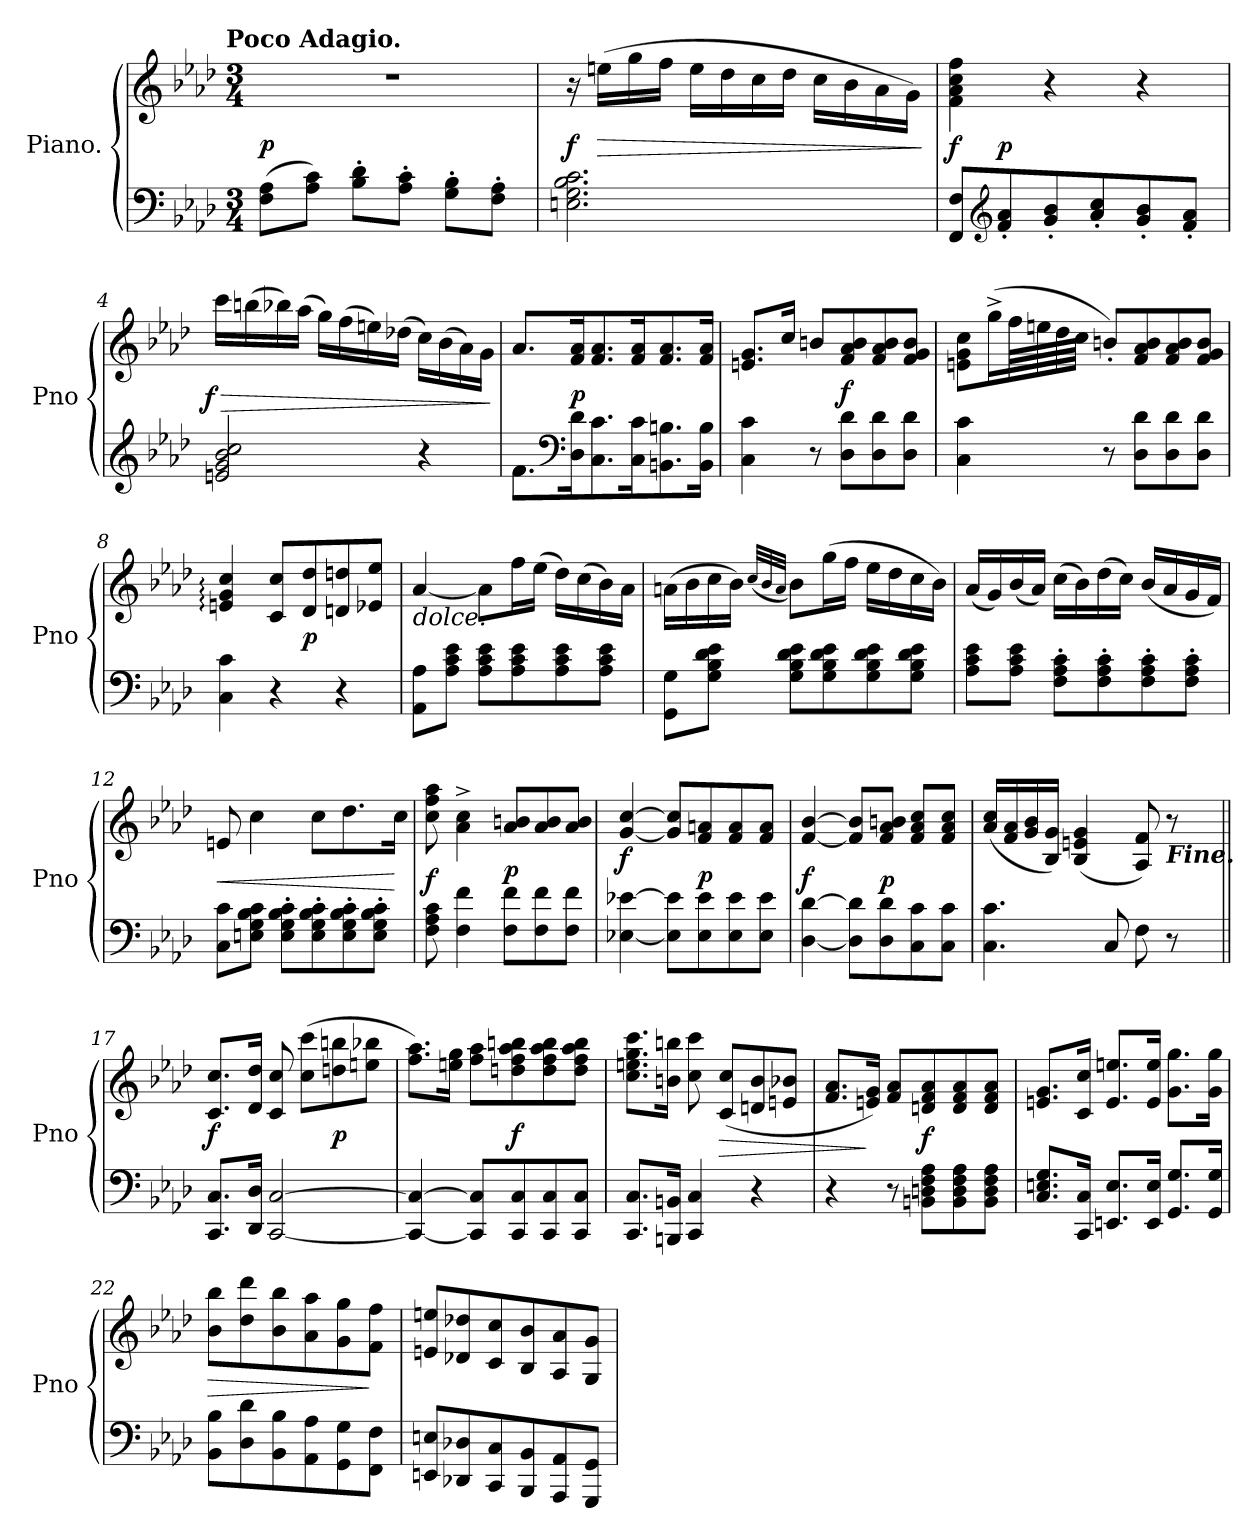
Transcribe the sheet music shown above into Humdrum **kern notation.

**kern	**kern	**dynam
*part1	*part1	*part1
*staff2	*staff1	*staff1/2
*I"Piano.	*	*
*I'Pno	*	*
*clefF4	*clefG2	*
*k[b-e-a-d-]	*k[b-e-a-d-]	*
*f:	*f:	*
!!LO:TX:omd:t=Poco Adagio.
*M3/4	*M3/4	*
=1	=1	=1
(8F\ 8A-\L	2.r	p
8A-\ 8c\J)	.	.
8B-'\ 8d-'\L	.	.
8A-'\ 8c'\J	.	.
8G'\ 8B-'\L	.	.
8F'\ 8A-'\J	.	.
=2	=2	=2
2.En\ 2.G\ 2.B-\ 2.c\	16r	f
.	(16een\LL	>
.	16gg\	.
.	16ff\JJ	.
.	16ee\LL	.
.	16dd-\	.
.	16cc\	.
.	16dd-\JJ	.
.	16cc\LL	.
.	16b-\	.
.	16a-\	.
.	16g\JJ)	.
.	.	]
=3	=3	=3
*	*^	*
8FF/ 8F/L	4f\ 4a-\ 4cc\ 4ff\	8ryy	f
*clefG2	*	*	*
8f'/ 8a-'/	.	2ryy	p
8g'/ 8b-'/	4r	.	.
8a-'/ 8cc'/	.	.	.
8g'/ 8b-'/	4r	.	.
8f'/ 8a-'/J	.	8ryy	.
=4	=4	=4	=4
!	!	!	!LO:DY:n=1:rj
*	*v	*v	*
2en/ 2g/ 2b-/ 2cc/	16ccc\LL	> f
.	(16bbn\	.
.	16bb-X\)	.
.	(16aa-\JJ	.
.	16gg\LL)	.
.	(16ff\	.
.	16een\)	.
.	(16dd-X\JJ	.
4r	16cc\LL)	.
.	(16b-\	.
.	16a-\)	.
.	16g\JJ	.
.	.	]
=5	=5	=5
8.f\L	8.a-/L	.
*clefF4	*	*
16D-\ 16d-\K	16f/ 16a-/K	p
8.C\ 8.c\	8.f/ 8.a-/	.
16C\ 16c\K	16f/ 16a-/K	.
8.BBn\ 8.Bn\	8.f/ 8.a-/	.
16BB\ 16B\Jk	16f/ 16a-/Jk	.
=6	=6	=6
4C\ 4c\	8.en/ 8.g/L	.
.	16cc/Jk	.
8r	8bn/L	.
8D-\ 8d-\L	8f/ 8a-/ 8b/	f
8D-\ 8d-\	8f/ 8a-/ 8b/	.
8D-\ 8d-\J	8f/ 8g/ 8b/J	.
=7	=7	=7
4C\ 4c\	8en\ 8g\ 8cc\L	.
.	(16gg^\L	.
.	64ff\LL	.
.	64een\	.
.	64dd-\	.
.	64cc\JJJJ	.
8r	8bn'>/L)	.
8D-\ 8d-\L	8f/ 8a-/ 8b/	.
8D-\ 8d-\	8f/ 8a-/ 8b/	.
8D-\ 8d-\J	8f/ 8g/ 8b/J	.
=8	=8	=8
4C\ 4c\	4en:/ 4g:/ 4cc:/	.
4r	8c/ 8cc/L	.
.	8d-/ 8dd-/	p
4r	8dn/ 8ddn/	.
.	8e-X/ 8ee-/J	.
=9	=9	=9
!	!LO:TX:b:i:t=dolce.	!
8AA-\ 8A-\L	[4a-/	.
8A-\ 8c\ 8e-\J	.	.
8A-\ 8c\ 8e-\L	8a-\L]	.
8A-\ 8c\ 8e-\	16ff\L	.
.	(16ee-\JJ	.
8A-\ 8c\ 8e-\	16dd-\LL)	.
.	(16cc\	.
8A-\ 8c\ 8e-\J	16b-\)	.
.	16a-\JJ	.
=10	=10	=10
8GG\ 8G\L	(16an\LL	.
.	16b-\	.
8G\ 8B-\ 8d-\ 8e-\J	16cc\	.
.	16b-\JJ)	.
.	(32qqcc/LLL	.
.	32qqb-/	.
.	32qqa/JJJ	.
8G\ 8B-\ 8d-\ 8e-\L	8b-\L)	.
8G\ 8B-\ 8d-\ 8e-\	(16gg\L	.
.	16ff\JJ	.
8G\ 8B-\ 8d-\ 8e-\	16ee-\LL	.
.	16dd-\	.
8G\ 8B-\ 8d-\ 8e-\J	16cc\	.
.	16b-\JJ)	.
=11	=11	=11
8A-\ 8c\ 8e-\L	(16a-/LL	.
.	16g/)	.
8A-\ 8c\ 8e-\J	(16b-/	.
.	16a-/JJ)	.
8F'\ 8A-'\ 8c'\L	(16cc\LL	.
.	16b-\)	.
8F'\ 8A-'\ 8c'\	(16dd-\	.
.	16cc\JJ)	.
8F'\ 8A-'\ 8c'\	(16b-/LL	.
.	16a-/	.
8F'\ 8A-'\ 8c'\J	16g/	.
.	16f/JJ)	.
=12	=12	=12
8C\ 8c\L	8en/	<
8En\ 8G\ 8B-\ 8c\J	4cc\	.
8E'\ 8G'\ 8B-'\ 8c'\L	.	.
8E'\ 8G'\ 8B-'\ 8c'\	8cc\L	.
8E'\ 8G'\ 8B-'\ 8c'\	8.dd-\	.
8E'\ 8G'\ 8B-'\ 8c'\J	.	.
.	16cc\Jk	[
=13	=13	=13
8F\ 8A-\ 8c\	8cc\ 8ff\ 8aa-\	f
4F\ 4f\	4a-^<\ 4cc^<\	.
8F\ 8f\L	8a-/ 8bn/L	p
8F\ 8f\	8a-/ 8b/	.
8F\ 8f\J	8a-/ 8b/J	.
=14	=14	=14
[4E-X\ [4e-X\	[4g/ [4cc/	f
8E-]\ 8e-]\L	8g]/ 8cc]/L	.
8E-\ 8e-\	8f/ 8an/	p
8E-\ 8e-\	8f/ 8a/	.
8E-\ 8e-\J	8f/ 8a/J	.
=15	=15	=15
[4D-\ [4d-\	[4f/ [4b-/	f
8D-]\ 8d-]\L	8f]/ 8b-]/L	.
8D-\ 8d-\	8f/ 8a-/ 8bn/J	p
8C\ 8c\	8f/ 8a-/ 8cc/L	.
8C\ 8c\J	8f/ 8a-/ 8cc/J	.
=16	=16	=16
4.C\ 4.c\	(16a-/ 16cc/LL	.
.	16f/ 16a-/	.
.	16g/ 16b-/	.
.	16B-/ 16g/JJ)	.
.	(4B-/ 4en/ 4g/	.
8C/	.	.
8F\	8A-/ 8f/)	.
!	!LO:TX:b:Bi:t=Fine.	!
8r	8r	.
=17||	=17||	=17||
8.CC/ 8.C/L	8.c/ 8.cc/L	f
16DD-/ 16D-/Jk	16d-/ 16dd-/Jk	.
[2CC/ [2C/	8c/ 8cc/	.
.	(8cc\ 8ccc\L	.
.	8ddn\ 8bbn\	p
.	8een\ 8bb-X\J	.
=18	=18	=18
4CC_/ 4C_/	8.ff\ 8.aa-\L)	.
.	16een\ 16gg\Jk	.
8CC]/ 8C]/L	8ff\ 8aa-\L	.
8CC/ 8C/	8ddn\ 8ff\ 8aa-\ 8bbn\	f
8CC/ 8C/	8dd\ 8ff\ 8aa-\ 8bb\	.
8CC/ 8C/J	8dd\ 8ff\ 8aa-\ 8bb\J	.
=19	=19	=19
8.CC/ 8.C/L	8.cc\ 8.een\ 8.gg\ 8.ccc\L	.
16BBBn/ 16BBn/Jk	16bn\ 16bbn\Jk	.
4CC/ 4C/	8cc\ 8ccc\	.
.	(>8c/ 8cc/L	>
4r	8dn/ 8b/	.
.	8en/ 8b-X/J	.
=20	=20	=20
4r	8.f/ 8.a-/L	.
.	16en/ 16g/Jk)	]
8r	8f/ 8a-/L	.
8BBn\ 8Dn\ 8F\ 8A-\L	8dn/ 8f/ 8a-/	f
8BB\ 8D\ 8F\ 8A-\	8d/ 8f/ 8a-/	.
8BB\ 8D\ 8F\ 8A-\J	8d/ 8f/ 8a-/J	.
=21	=21	=21
8.C/ 8.En/ 8.G/L	8.en/ 8.g/L	.
16CC/ 16C/Jk	16c/ 16cc/Jk	.
8.EEn/ 8.E/L	8.e/ 8.een/L	.
16EE/ 16E/Jk	16e/ 16ee/Jk	.
8.GG/ 8.G/L	8.g\ 8.gg\L	.
16GG/ 16G/Jk	16g\ 16gg\Jk	.
=22	=22	=22
8BB-\ 8B-\L	8b-\ 8bb-\L	>
8D-\ 8d-\	8dd-\ 8ddd-\	.
8BB-\ 8B-\	8b-\ 8bb-\	.
8AA-\ 8A-\	8a-\ 8aa-\	.
8GG\ 8G\	8g\ 8gg\	.
8FF\ 8F\J	8f\ 8ff\J	]
=23	=23	=23
8EEn/ 8En/L	8en/ 8een/L	.
8DD-X/ 8D-X/	8d-X/ 8dd-X/	.
8CC/ 8C/	8c/ 8cc/	.
8BBB-/ 8BB-/	8B-/ 8b-/	.
8AAA-/ 8AA-/	8A-/ 8a-/	.
8GGG/ 8GG/J	8G/ 8g/J	.
=	=	=
*-	*-	*-
